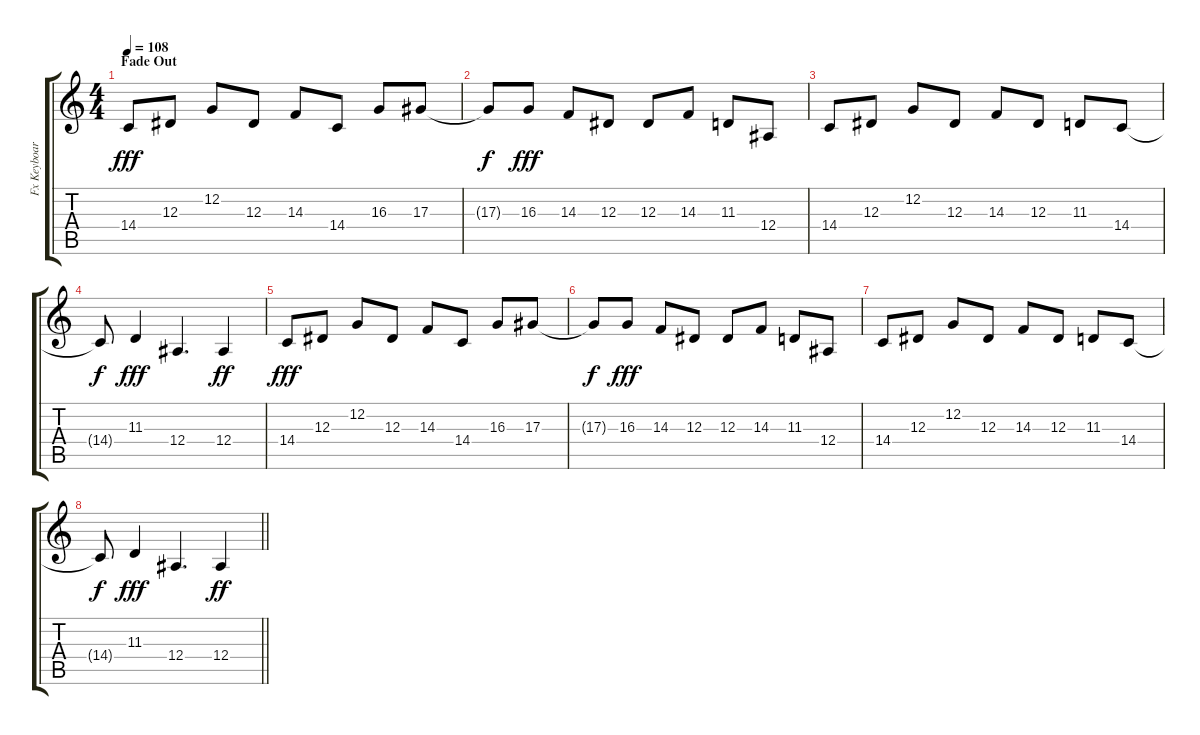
\track ("Fx Keyboard" "Fx Keyboar") {instrument lead1square}
\staff {score tabs}
\tuning (C4 G3 Eb3 Bb2 F2 C2) {hide}
\ts (4 4)
\section ("" "Fade Out")
\tempo 108
\clef g2
\ks c
14.4.8{dy fff} 12.3.8 12.2.8 12.3.8 14.3.8 14.4.8 16.3.8 17.3.8 |
17.3{t}.8{dy f} 16.3.8{dy fff} 14.3.8 12.3.8 12.3.8 14.3.8 11.3.8 12.4.8 |
14.4.8 12.3.8 12.2.8 12.3.8 14.3.8 12.3.8 11.3.8 14.4.8 |
14.4{t}.8{dy f} 11.3.4{dy fff} 12.4.4{d} 12.4.4{dy ff} |
14.4.8{dy fff} 12.3.8 12.2.8 12.3.8 14.3.8 14.4.8 16.3.8 17.3.8 |
17.3{t}.8{dy f} 16.3.8{dy fff} 14.3.8 12.3.8 12.3.8 14.3.8 11.3.8 12.4.8 |
14.4.8 12.3.8 12.2.8 12.3.8 14.3.8 12.3.8 11.3.8 14.4.8 |
\barLineRight lightlight
14.4{t}.8{dy f} 11.3.4{dy fff} 12.4.4{d} 12.4.4{dy ff}
